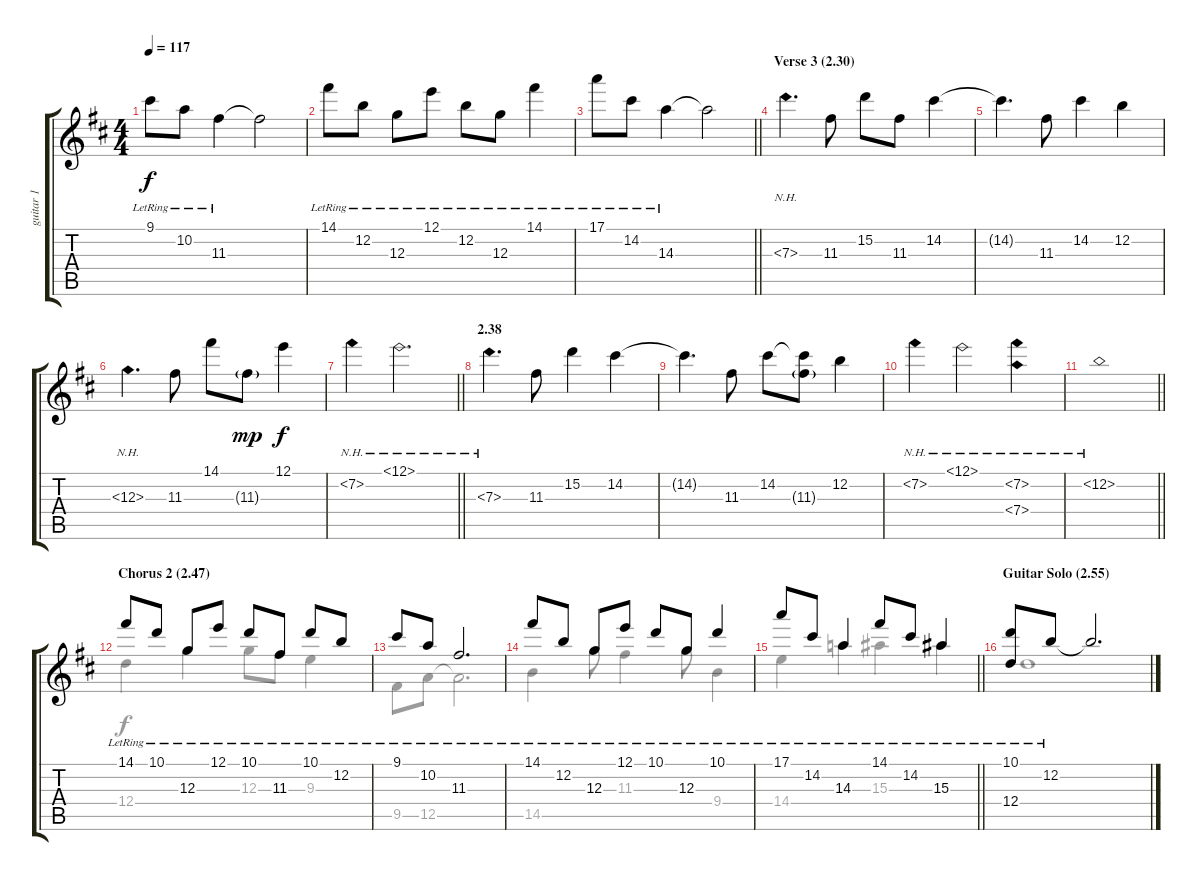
\track ("guitar 1" "guitar 1") {instrument electricguitarjazz}
\staff {score tabs}
\tuning (E4 B3 G3 D3 A2 E2) {hide}
\voice
\ts (4 4)
\tempo 117
\clef g2
\ks d
9.1{lr}.8{dy f} 10.2{lr}.8 11.3{lr}.4 11.3{t}.2 |
14.1{lr}.8 12.2{lr}.8 12.3{lr}.8 12.1{lr}.8 12.2{lr}.8 12.3{lr}.8 14.1{lr}.4 |
\barLineRight lightlight
17.1{lr}.8 14.2{lr}.8 14.3{lr}.4 14.3{t}.2 |
\section ("" "Verse 3 (2.30)")
7.3{nh}.4{d} 11.3.8 15.2.8 11.3.8 14.2.4 |
14.2{t}.4{d} 11.3.8 14.2.4 12.2.4 |
12.3{nh}.4{d} 11.3.8 14.1.8 11.3{g}.8{dy mp} 12.1.4{dy f} |
\barLineRight lightlight
7.2{nh}.4 12.1{nh}.2{d} |
\section ("" "2.38")
7.3{nh}.4{d} 11.3.8 15.2.4 14.2.4 |
14.2{t}.4{d} 11.3.8 14.2.8 (14.2{t} 11.3{g}).8 12.2.4 |
7.2{nh}.4 12.1{nh}.2 (7.2{nh} 7.4{nh}).4 |
\barLineRight lightlight
12.2{nh}.1 |
\section ("" "Chorus 2 (2.47)")
14.1{lr}.8 10.1{lr}.8 12.3{lr}.8 12.1{lr}.8 10.1{lr}.8 11.3{lr}.8 10.1{lr}.8 12.2{lr}.8 |
9.1{lr}.8 10.2{lr}.8 11.3{lr}.2{d} |
14.1{lr}.8 12.2{lr}.8 12.3{lr}.8 12.1{lr}.8 10.1{lr}.8 12.3{lr}.8 10.1{lr}.4 |
\barLineRight lightlight
17.1{lr}.8 14.2{lr}.8 14.3{lr}.4 14.1{lr}.8 14.2{lr}.8 15.3{lr}.4 |
\section ("" "Guitar Solo (2.55)")
(10.1{lr} 12.4{lr}).8 12.2{lr}.8 12.2{t}.2{d}
\voice
\clef g2
\ottava regular
\simile none
\ks d
|
|
\barLineRight lightlight
|
|
|
|
\barLineRight lightlight
|
|
|
|
\barLineRight lightlight
|
12.4.4 12.3.4 12.3.8 11.3.8 9.3.4 |
9.5.8 12.5.8 12.5{t}.2{d} |
14.5.4 12.3.8 11.3.4 12.3.8 9.4.4 |
\barLineRight lightlight
14.4.4 14.3.4 15.3.4 15.3.4 |
12.4.1
